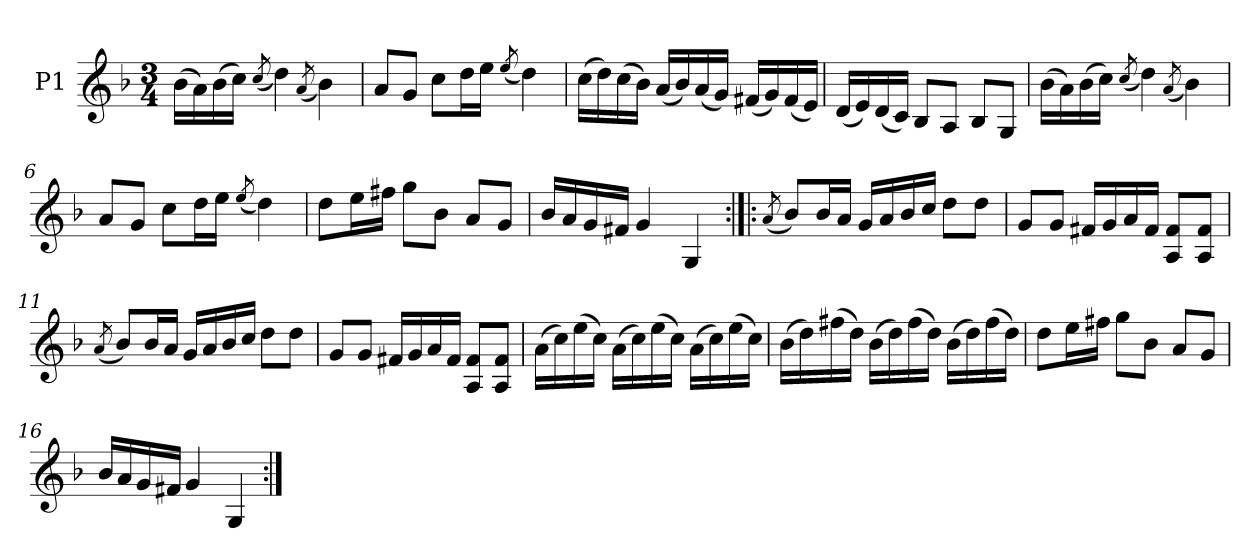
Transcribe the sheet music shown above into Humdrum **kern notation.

**kern
*part1
*staff1
*I"P1
!!LO:PB:g=z
*clefG2
*k[b-]
*F:
*M3/4
=1
(16b-i\LL
16ai\)
(16b-i\
16cci\JJ)
(8qcci/
4ddi\)
(8qai/
4b-i\)
=2
8ai/L
8gi/J
8cci\L
16ddi\L
16eei\JJ
(8qeei/
4ddi\)
=3
(16cci\LL
16ddi\)
(16cci\
16b-i\JJ)
(16ai/LL
16b-i/)
(16ai/
16gi/JJ)
(16f#Xi/LL
16gi/)
(16f#i/
16ei/JJ)
=4
(16di/LL
16ei/)
(16di/
16ci/JJ)
8B-i/L
8Ai/J
8B-i/L
8Gi/J
!!LO:LB:g=z
=5
(16b-i\LL
16ai\)
(16b-i\
16cci\JJ)
(8qcci/
4ddi\)
(8qai/
4b-i\)
=6
8ai/L
8gi/J
8cci\L
16ddi\L
16eei\JJ
(8qeei/
4ddi\)
=7
8ddi\L
16eei\L
16ff#Xi\JJ
8ggi\L
8b-i\J
8ai/L
8gi/J
=8
16b-i/LL
16ai/
16gi/
16f#Xi/JJ
4gi/
4Gi/
!!LO:LB:g=z
=9:|!|:
(8qai/
8b-i/L)
16b-i/L
16ai/JJ
16gi/LL
16ai/
16b-i/
16cci/JJ
8ddi\L
8ddi\J
=10
8gi/L
8gi/J
16f#Xi/LL
16gi/
16ai/
16f#i/JJ
8Ai/ 8f#iL
8Ai/ 8f#iJ
=11
(8qai/
8b-i/L)
16b-i/L
16ai/JJ
16gi/LL
16ai/
16b-i/
16cci/JJ
8ddi\L
8ddi\J
=12
8gi/L
8gi/J
16f#Xi/LL
16gi/
16ai/
16f#i/JJ
8Ai/ 8f#iL
8Ai/ 8f#iJ
!!LO:LB:g=z
=13
(16ai\LL
16cci\)
(16eei\
16cci\JJ)
(16ai\LL
16cci\)
(16eei\
16cci\JJ)
(16ai\LL
16cci\)
(16eei\
16cci\JJ)
=14
(16b-i\LL
16ddi\)
(16ff#Xi\
16ddi\JJ)
(16b-i\LL
16ddi\)
(16ff#i\
16ddi\JJ)
(16b-i\LL
16ddi\)
(16ff#i\
16ddi\JJ)
=15
8ddi\L
16eei\L
16ff#Xi\JJ
8ggi\L
8b-i\J
8ai/L
8gi/J
=16
16b-i/LL
16ai/
16gi/
16f#Xi/JJ
4gi/
4Gi/
=:|!
*-
